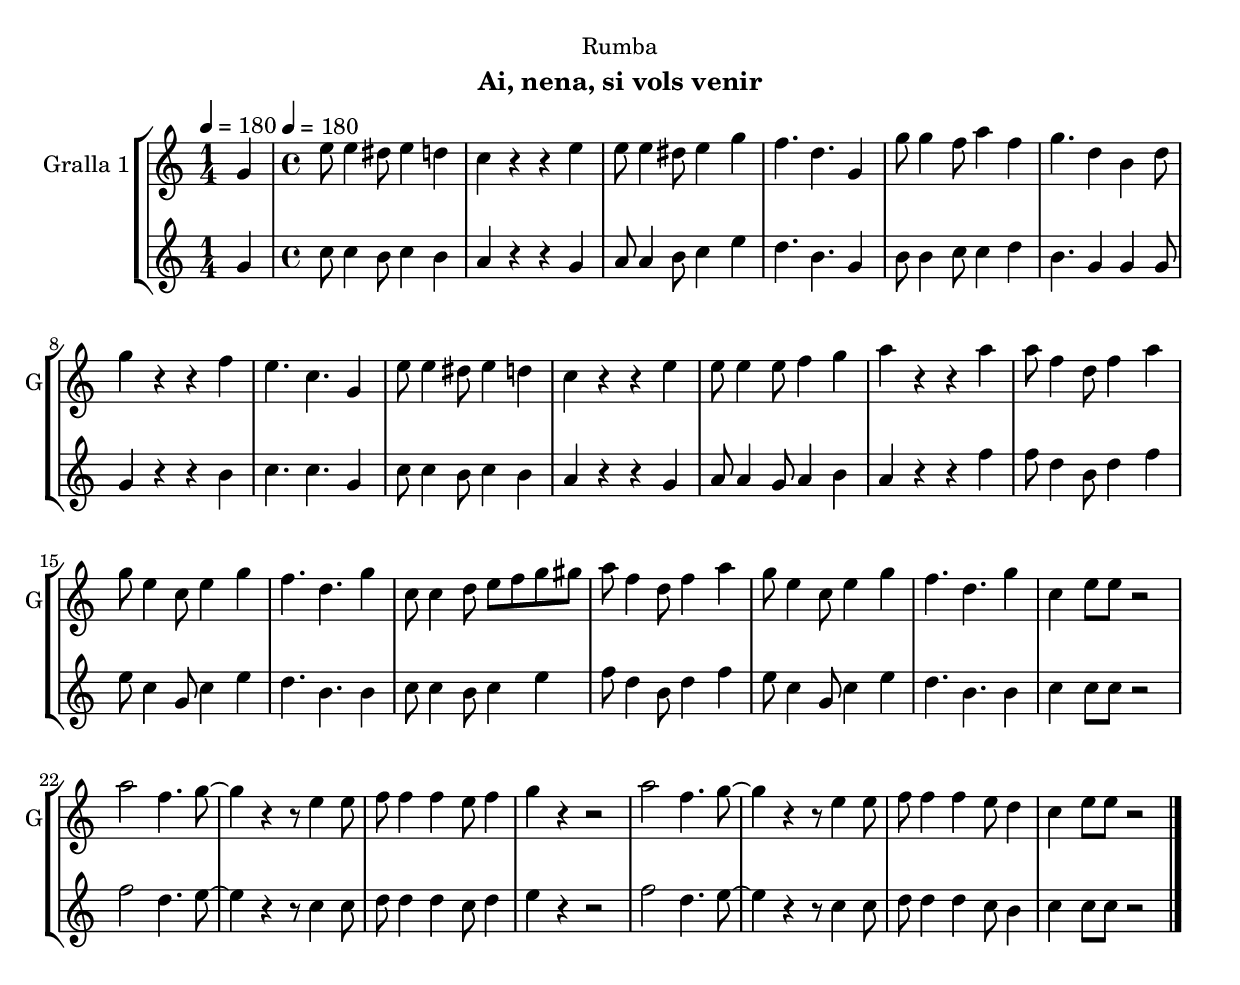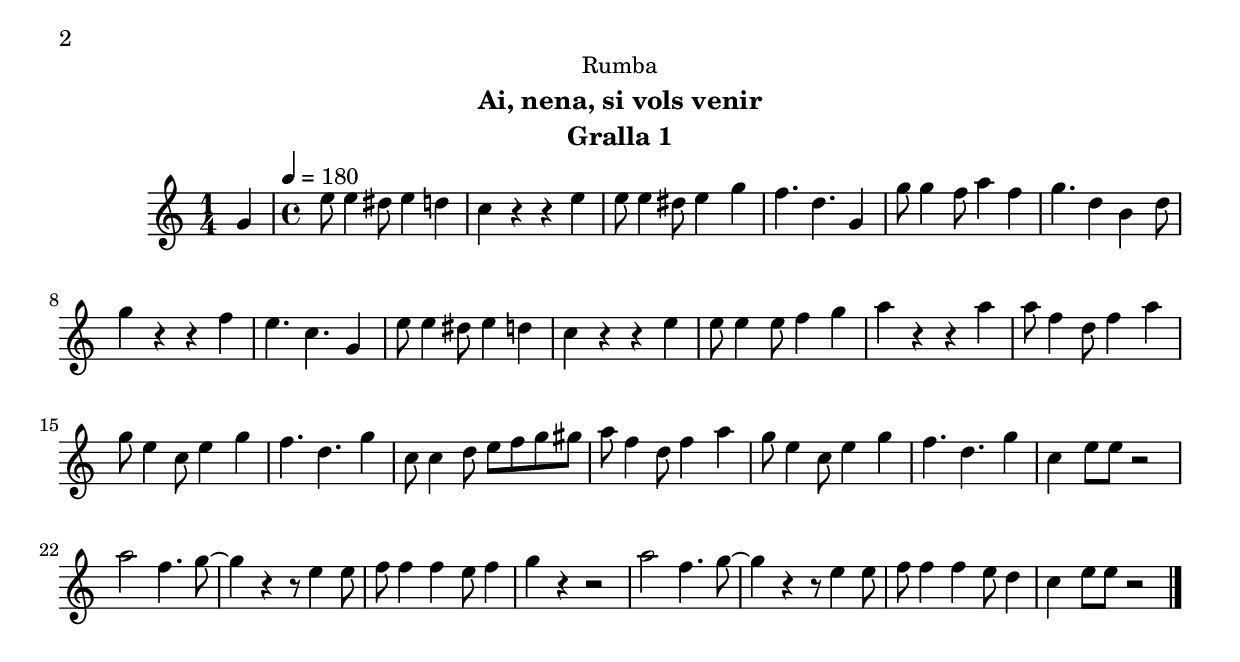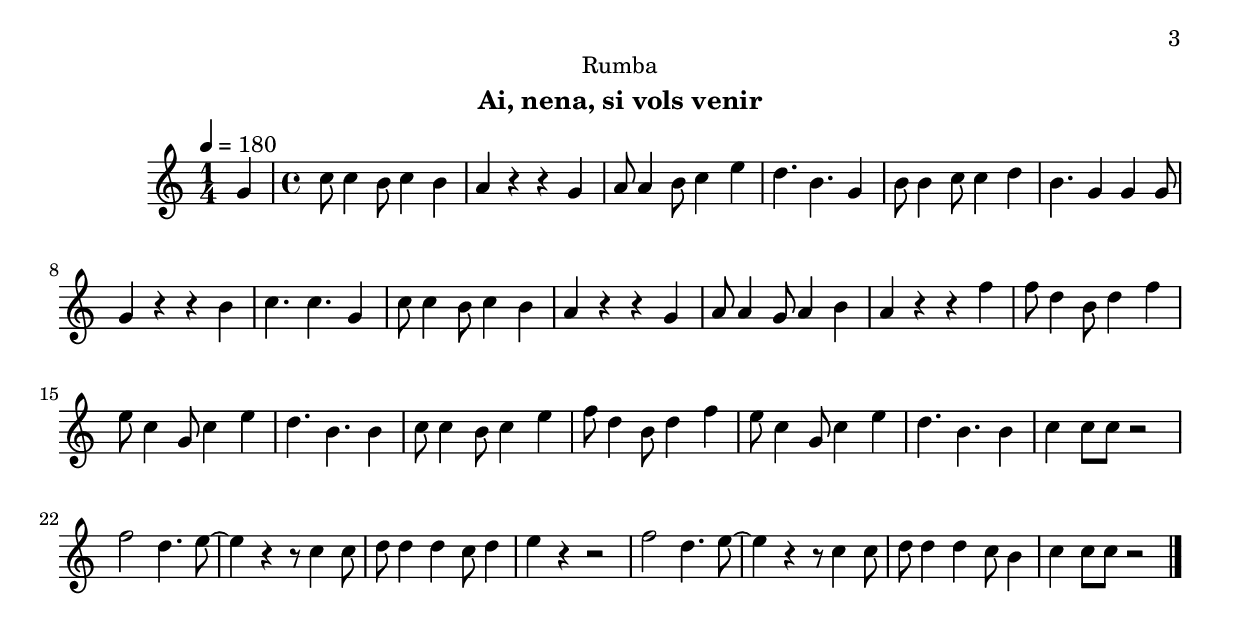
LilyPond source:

\version "2.22.1"

\header {
  dedication="Rumba"
  title=""
  subtitle="Ai, nena, si vols venir"
  subsubtitle=""
  poet=""
  meter=""
  piece=""
  composer=""
  arranger=""
  opus=""
  instrument=""
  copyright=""
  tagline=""
}

liniaroAa =
\relative g'
{
  \clef treble
  \key c \major
  \time 1/4
  g4 \tempo 4 = 180  |
  \time 4/4   e'8 e4 dis8 e4 d  |
  c4 r r e  |
  e8 e4 dis8 e4 g  |
  %05
  f4. d g,4  |
  g'8 g4 f8 a4 f  |
  g4. d4 b d8  |
  g4 r r f  |
  e4. c g4  |
  %10
  e'8 e4 dis8 e4 d  |
  c4 r r e  |
  e8 e4 e8 f4 g  |
  a4 r r a  |
  a8 f4 d8 f4 a  |
  %15
  g8 e4 c8 e4 g  |
  f4. d g4  |
  c,8 c4 d8 e f g gis  |
  a8 f4 d8 f4 a  |
  g8 e4 c8 e4 g  |
  %20
  f4. d g4  |
  c,4 e8 e r2  |
  a2 f4. g8 ~  |
  g4 r r8 e4 e8  |
  f8 f4 f e8 f4  |
  %25
  g4 r4 r2  | % troigo!
  a2 f4. g8 ~  |
  g4 r r8 e4 e8  |
  f8 f4 f e8 d4  |
  c4 e8 e r2  \bar "|."
}

liniaroAb =
\relative g'
{
  \tempo 4 = 180
  \clef treble
  \key c \major
  \time 1/4
  g4  |
  \time 4/4   c8 c4 b8 c4 b  |
  a4 r r g  |
  a8 a4 b8 c4 e  |
  %05
  d4. b g4  |
  b8 b4 c8 c4 d  |
  b4. g4 g g8  |
  g4 r r b  |
  c4. c g4  |
  %10
  c8 c4 b8 c4 b  |
  a4 r r g  |
  a8 a4 g8 a4 b  |
  a4 r r f'  |
  f8 d4 b8 d4 f  |
  %15
  e8 c4 g8 c4 e  |
  d4. b b4  |
  c8 c4 b8 c4 e  |
  f8 d4 b8 d4 f  |
  e8 c4 g8 c4 e  |
  %20
  d4. b b4  |
  c4 c8 c r2  |
  f2 d4. e8 ~  |
  e4 r r8 c4 c8  |
  d8 d4 d c8 d4  |
  %25
  e4 r4 r2  | % troigo!
  f2 d4. e8 ~  |
  e4 r r8 c4 c8  |
  d8 d4 d c8 b4  |
  c4 c8 c r2  \bar "|."
}

\bookpart {
  \score {
    \new StaffGroup {
      \override Score.RehearsalMark #'self-alignment-X = #LEFT
      <<
        \new Staff \with {instrumentName = #"Gralla 1" shortInstrumentName = #"G"} \liniaroAa
        \new Staff \with {instrumentName = #"" shortInstrumentName = #" "} \liniaroAb
      >>
    }
    \layout {}
  }
  \score { \unfoldRepeats
    \new StaffGroup {
      \override Score.RehearsalMark #'self-alignment-X = #LEFT
      <<
        \new Staff \with {instrumentName = #"Gralla 1" shortInstrumentName = #"G"} \liniaroAa
        \new Staff \with {instrumentName = #"" shortInstrumentName = #" "} \liniaroAb
      >>
    }
    \midi {
      \set Staff.midiInstrument = "oboe"
      \set DrumStaff.midiInstrument = "drums"
    }
  }
}

\bookpart {
  \header {instrument="Gralla 1"}
  \score {
    \new StaffGroup {
      \override Score.RehearsalMark #'self-alignment-X = #LEFT
      <<
        \new Staff \liniaroAa
      >>
    }
    \layout {}
  }
  \score { \unfoldRepeats
    \new StaffGroup {
      \override Score.RehearsalMark #'self-alignment-X = #LEFT
      <<
        \new Staff \liniaroAa
      >>
    }
    \midi {
      \set Staff.midiInstrument = "oboe"
      \set DrumStaff.midiInstrument = "drums"
    }
  }
}

\bookpart {
  \header {instrument=""}
  \score {
    \new StaffGroup {
      \override Score.RehearsalMark #'self-alignment-X = #LEFT
      <<
        \new Staff \liniaroAb
      >>
    }
    \layout {}
  }
  \score { \unfoldRepeats
    \new StaffGroup {
      \override Score.RehearsalMark #'self-alignment-X = #LEFT
      <<
        \new Staff \liniaroAb
      >>
    }
    \midi {
      \set Staff.midiInstrument = "oboe"
      \set DrumStaff.midiInstrument = "drums"
    }
  }
}

